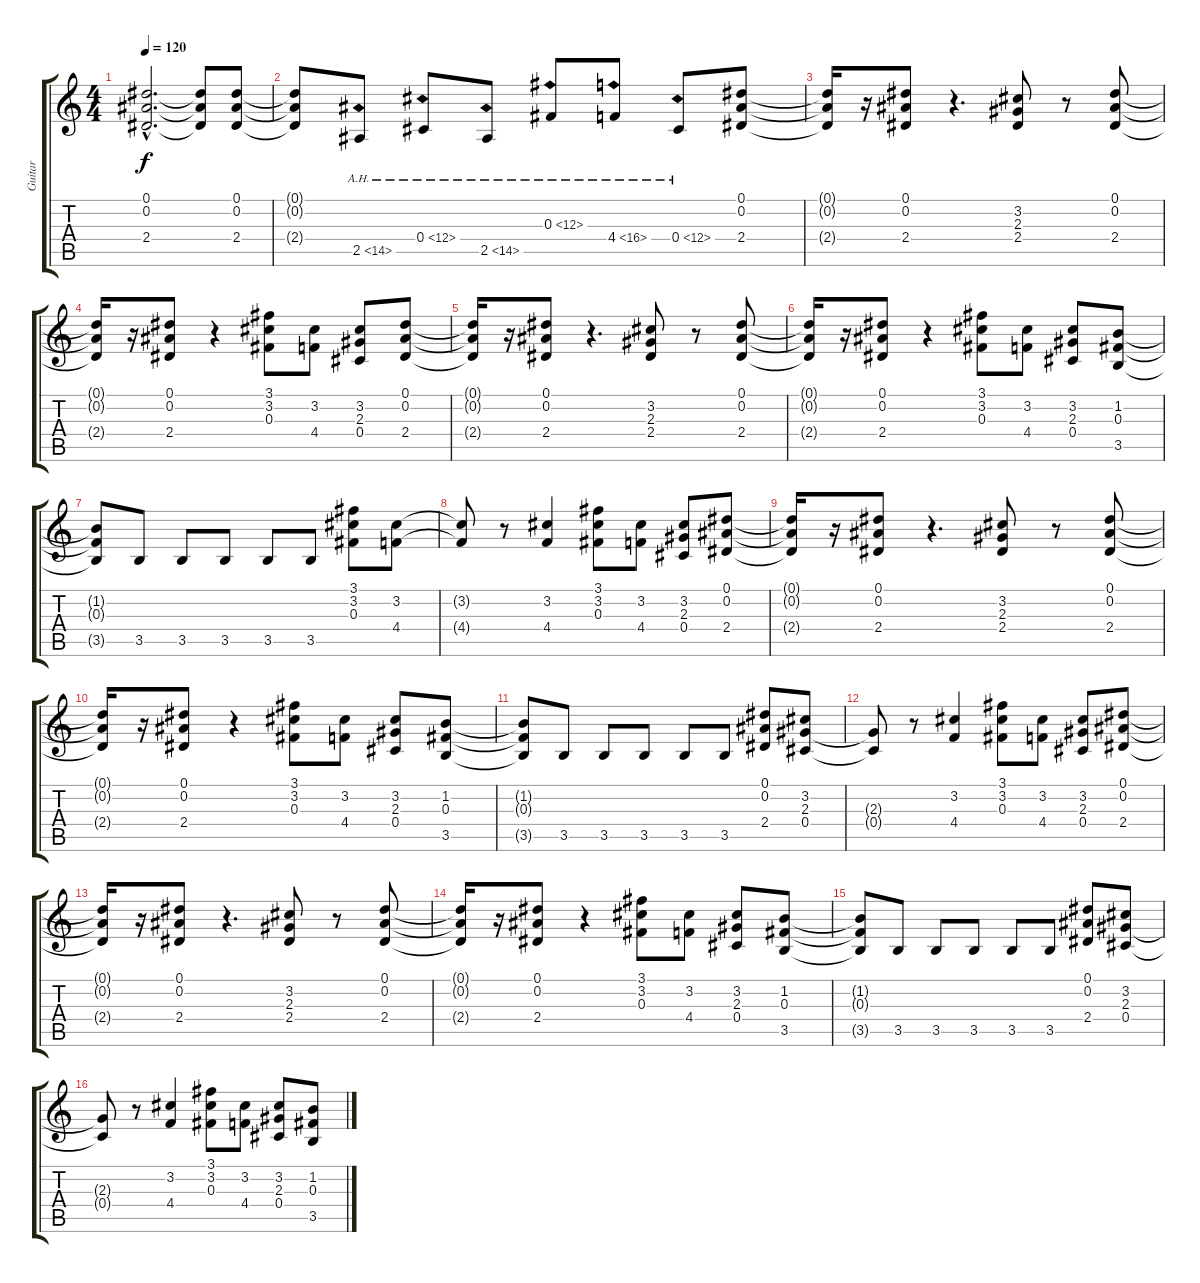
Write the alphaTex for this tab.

\track ("Guitar" "Guitar") {instrument distortionguitar}
\staff {score tabs}
\tuning (Eb4 Bb3 Gb3 Db3 Ab2 Eb2) {hide}
\ts (4 4)
\tempo 120
\clef g2
\ks c
(0.1{hac t} 0.2{hac t} 2.4{hac t}).2{d dy f} (0.1{t} 0.2{t} 2.4{t}).8 (0.1 0.2 2.4).8 |
(0.1{t} 0.2{t} 2.4{t}).8 2.5{ah 12}.8 0.4{ah 12}.8 2.5{ah 12}.8 0.3{ah 12}.8 4.4{ah 12}.8 0.4{ah 12}.8 (0.1 0.2 2.4).8 |
(0.1{t} 0.2{t} 2.4{t}).16 r.16 (0.1 0.2 2.4).8 r.4{d} (3.2 2.3 2.4).8 r.8 (0.1 0.2 2.4).8 |
(0.1{t} 0.2{t} 2.4{t}).16 r.16 (0.1 0.2 2.4).8 r.4 (3.1 3.2 0.3).8 (3.2 4.4).8 (3.2 2.3 0.4).8 (0.1 0.2 2.4).8 |
(0.1{t} 0.2{t} 2.4{t}).16 r.16 (0.1 0.2 2.4).8 r.4{d} (3.2 2.3 2.4).8 r.8 (0.1 0.2 2.4).8 |
(0.1{t} 0.2{t} 2.4{t}).16 r.16 (0.1 0.2 2.4).8 r.4 (3.1 3.2 0.3).8 (3.2 4.4).8 (3.2 2.3 0.4).8 (1.2 0.3 3.5).8 |
(1.2{t} 0.3{t} 3.5{t}).8 3.5.8 3.5.8 3.5.8 3.5.8 3.5.8 (3.1 3.2 0.3).8 (3.2 4.4).8 |
(3.2{t} 4.4{t}).8 r.8 (3.2 4.4).4 (3.1 3.2 0.3).8 (3.2 4.4).8 (3.2 2.3 0.4).8 (0.1 0.2 2.4).8 |
(0.1{t} 0.2{t} 2.4{t}).16 r.16 (0.1 0.2 2.4).8 r.4{d} (3.2 2.3 2.4).8 r.8 (0.1 0.2 2.4).8 |
(0.1{t} 0.2{t} 2.4{t}).16 r.16 (0.1 0.2 2.4).8 r.4 (3.1 3.2 0.3).8 (3.2 4.4).8 (3.2 2.3 0.4).8 (1.2 0.3 3.5).8 |
(1.2{t} 0.3{t} 3.5{t}).8 3.5.8 3.5.8 3.5.8 3.5.8 3.5.8 (0.1 0.2 2.4).8 (3.2 2.3 0.4).8 |
(2.3{t} 0.4{t}).8 r.8 (3.2 4.4).4 (3.1 3.2 0.3).8 (3.2 4.4).8 (3.2 2.3 0.4).8 (0.1 0.2 2.4).8 |
(0.1{t} 0.2{t} 2.4{t}).16 r.16 (0.1 0.2 2.4).8 r.4{d} (3.2 2.3 2.4).8 r.8 (0.1 0.2 2.4).8 |
(0.1{t} 0.2{t} 2.4{t}).16 r.16 (0.1 0.2 2.4).8 r.4 (3.1 3.2 0.3).8 (3.2 4.4).8 (3.2 2.3 0.4).8 (1.2 0.3 3.5).8 |
(1.2{t} 0.3{t} 3.5{t}).8 3.5.8 3.5.8 3.5.8 3.5.8 3.5.8 (0.1 0.2 2.4).8 (3.2 2.3 0.4).8 |
(2.3{t} 0.4{t}).8 r.8 (3.2 4.4).4 (3.1 3.2 0.3).8 (3.2 4.4).8 (3.2 2.3 0.4).8 (1.2 0.3 3.5).8
